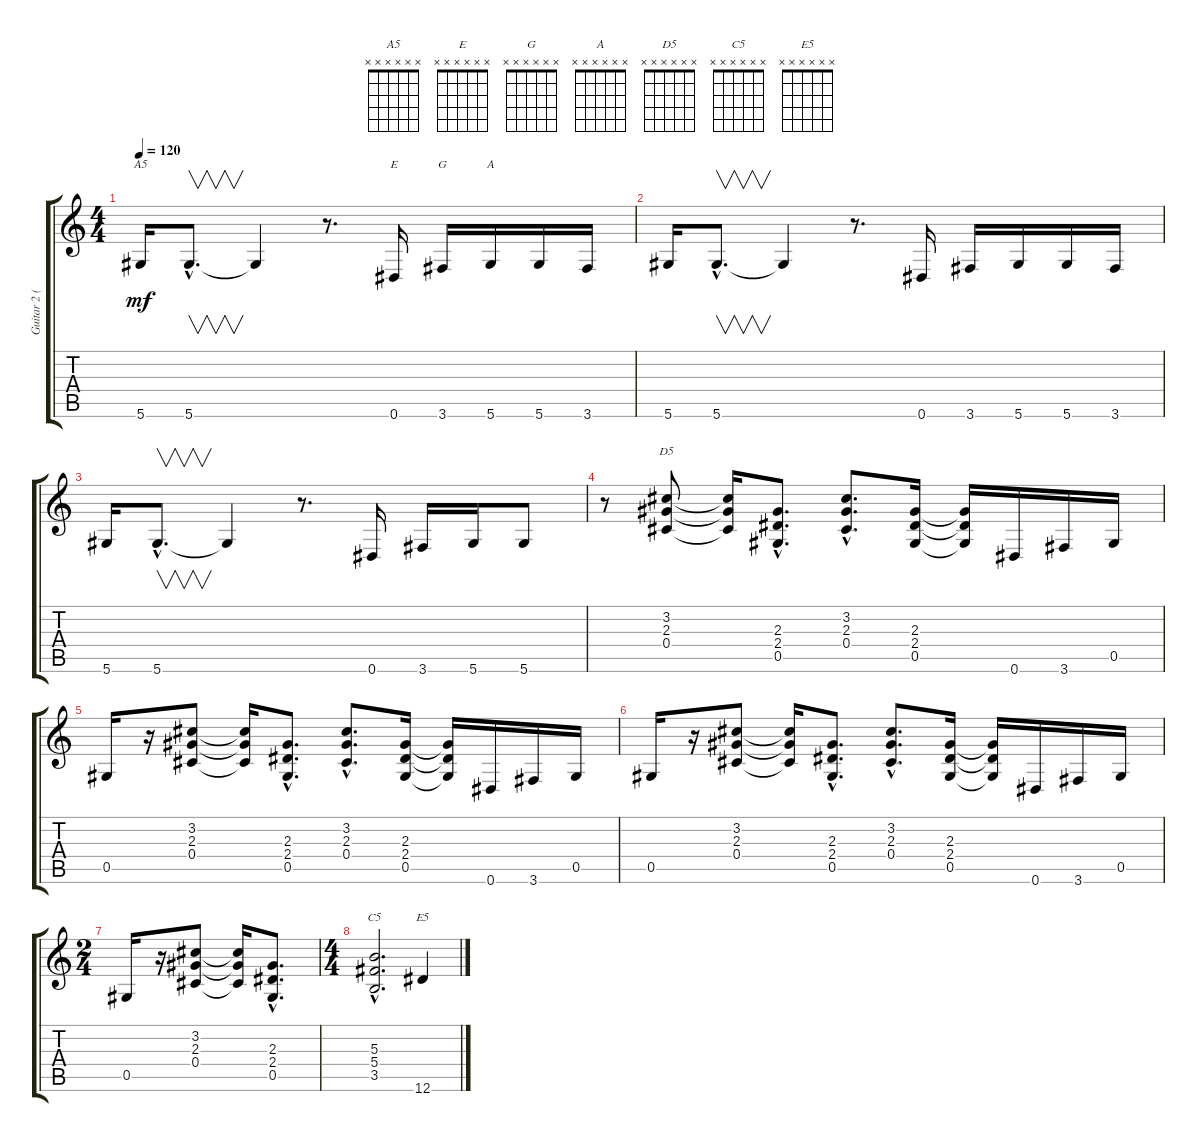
\track ("Guitar 2 (Slash)" "Guitar 2 (") {instrument overdrivenguitar}
\staff {score tabs}
\tuning (Eb4 Bb3 Gb3 Db3 Ab2 Eb2) {hide}
\chord ("A5" x x x x x x) {firstfret 0}
\chord ("E" x x x x x x) {firstfret 0}
\chord ("G" x x x x x x) {firstfret 0}
\chord ("A" x x x x x x) {firstfret 0}
\chord ("D5" x x x x x x) {firstfret 0}
\chord ("C5" x x x x x x) {firstfret 0}
\chord ("E5" x x x x x x) {firstfret 0}
\ts (4 4)
\tempo 120
\clef g2
\ks c
5.6.16{ch "A5" dy mf} 5.6{hac}.8{v d} 5.6{t}.4 r.8{d} 0.6.16{ch "E"} 3.6.16{ch "G"} 5.6.16{ch "A"} 5.6.16 3.6.16 |
5.6.16 5.6{hac}.8{v d} 5.6{t}.4 r.8{d} 0.6.16 3.6.16 5.6.16 5.6.16 3.6.16 |
5.6.16 5.6{hac}.8{v d} 5.6{t}.4 r.8{d} 0.6.16 3.6.16 5.6.16 5.6.8 |
r.8 (3.2 2.3 0.4).8{ch "D5"} (3.2{t} 2.3{t} 0.4{t}).16 (2.3{hac} 2.4{hac} 0.5{hac}).8{d} (3.2{hac} 2.3{hac} 0.4{hac}).8{d} (2.3 2.4 0.5).16 (2.3{t} 2.4{t} 0.5{t}).16 0.6.16 3.6.16 0.5.16 |
0.5.16 r.16 (3.2 2.3 0.4).8 (3.2{t} 2.3{t} 0.4{t}).16 (2.3{hac} 2.4{hac} 0.5{hac}).8{d} (3.2{hac} 2.3{hac} 0.4{hac}).8{d} (2.3 2.4 0.5).16 (2.3{t} 2.4{t} 0.5{t}).16 0.6.16 3.6.16 0.5.16 |
0.5.16 r.16 (3.2 2.3 0.4).8 (3.2{t} 2.3{t} 0.4{t}).16 (2.3{hac} 2.4{hac} 0.5{hac}).8{d} (3.2{hac} 2.3{hac} 0.4{hac}).8{d} (2.3 2.4 0.5).16 (2.3{t} 2.4{t} 0.5{t}).16 0.6.16 3.6.16 0.5.16 |
\ts (2 4)
0.5.16 r.16 (3.2 2.3 0.4).8 (3.2{t} 2.3{t} 0.4{t}).16 (2.3{hac} 2.4{hac} 0.5{hac}).8{d} |
\ts (4 4)
(5.3{hac} 5.4{hac} 3.5{hac}).2{d ch "C5"} 12.6{ss}.4{ch "E5"}
